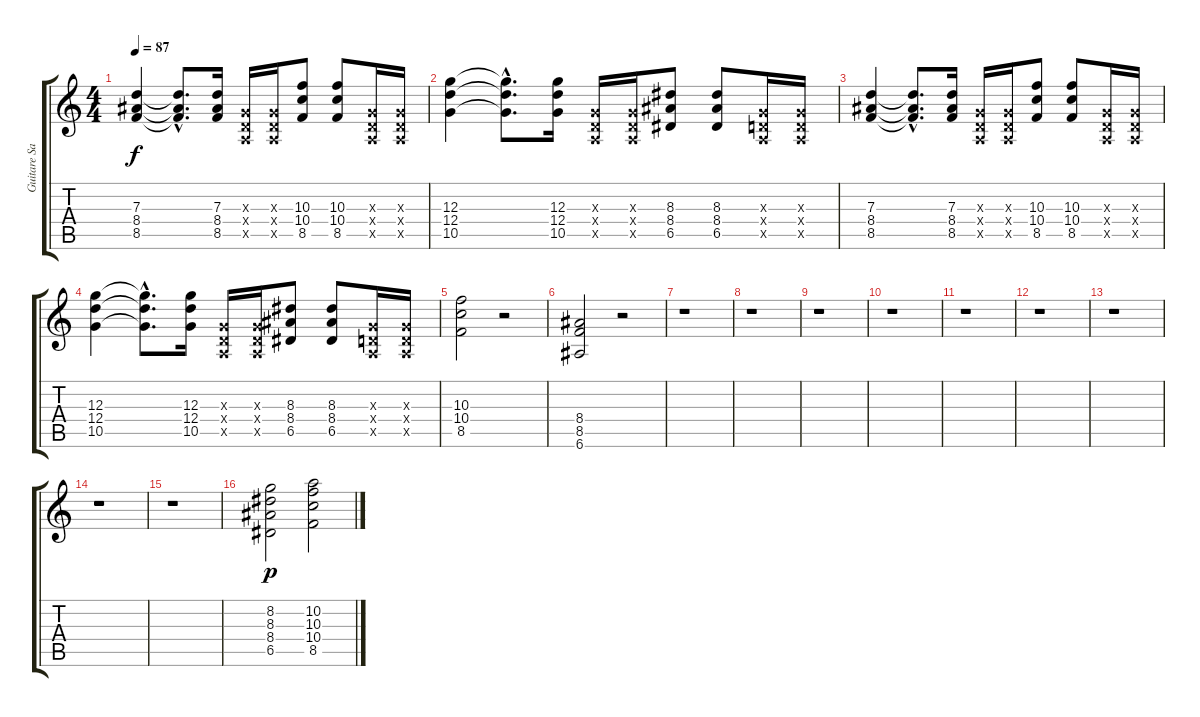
\track ("Guitare Saturée" "Guitare Sa") {instrument overdrivenguitar}
\staff {score tabs}
\tuning (E4 B3 G3 D3 A2 E2) {hide}
\ts (4 4)
\tempo 87
\clef g2
\ks c
(7.3 8.4 8.5).4{dy f} (7.3{hac t} 8.4{hac t} 8.5{hac t}).8{d} (7.3 8.4 8.5).16 (0.3{x} 0.4{x} 0.5{x}).16 (0.3{x} 0.4{x} 0.5{x}).16 (10.3 10.4 8.5).8 (10.3 10.4 8.5).8 (0.3{x} 0.4{x} 0.5{x}).16 (0.3{x} 0.4{x} 0.5{x}).16 |
(12.3 12.4 10.5).4 (12.3{hac t} 12.4{hac t} 10.5{hac t}).8{d} (12.3 12.4 10.5).16 (0.3{x} 0.4{x} 0.5{x}).16 (0.3{x} 0.4{x} 0.5{x}).16 (8.3 8.4 6.5).8 (8.3 8.4 6.5).8 (0.3{x} 0.4{x} 0.5{x}).16 (0.3{x} 0.4{x} 0.5{x}).16 |
(7.3 8.4 8.5).4 (7.3{hac t} 8.4{hac t} 8.5{hac t}).8{d} (7.3 8.4 8.5).16 (0.3{x} 0.4{x} 0.5{x}).16 (0.3{x} 0.4{x} 0.5{x}).16 (10.3 10.4 8.5).8 (10.3 10.4 8.5).8 (0.3{x} 0.4{x} 0.5{x}).16 (0.3{x} 0.4{x} 0.5{x}).16 |
(12.3 12.4 10.5).4 (12.3{hac t} 12.4{hac t} 10.5{hac t}).8{d} (12.3 12.4 10.5).16 (0.3{x} 0.4{x} 0.5{x}).16 (0.3{x} 0.4{x} 0.5{x}).16 (8.3 8.4 6.5).8 (8.3 8.4 6.5).8 (0.3{x} 0.4{x} 0.5{x}).16 (0.3{x} 0.4{x} 0.5{x}).16 |
(10.3 10.4 8.5).2 r.2 |
(8.4 8.5 6.6).2 r.2 |
r.1 |
r.1 |
r.1 |
r.1 |
r.1 |
r.1 |
r.1 |
r.1 |
r.1 |
(8.2 8.3 8.4 6.5).2{dy p} (10.2 10.3 10.4 8.5).2
